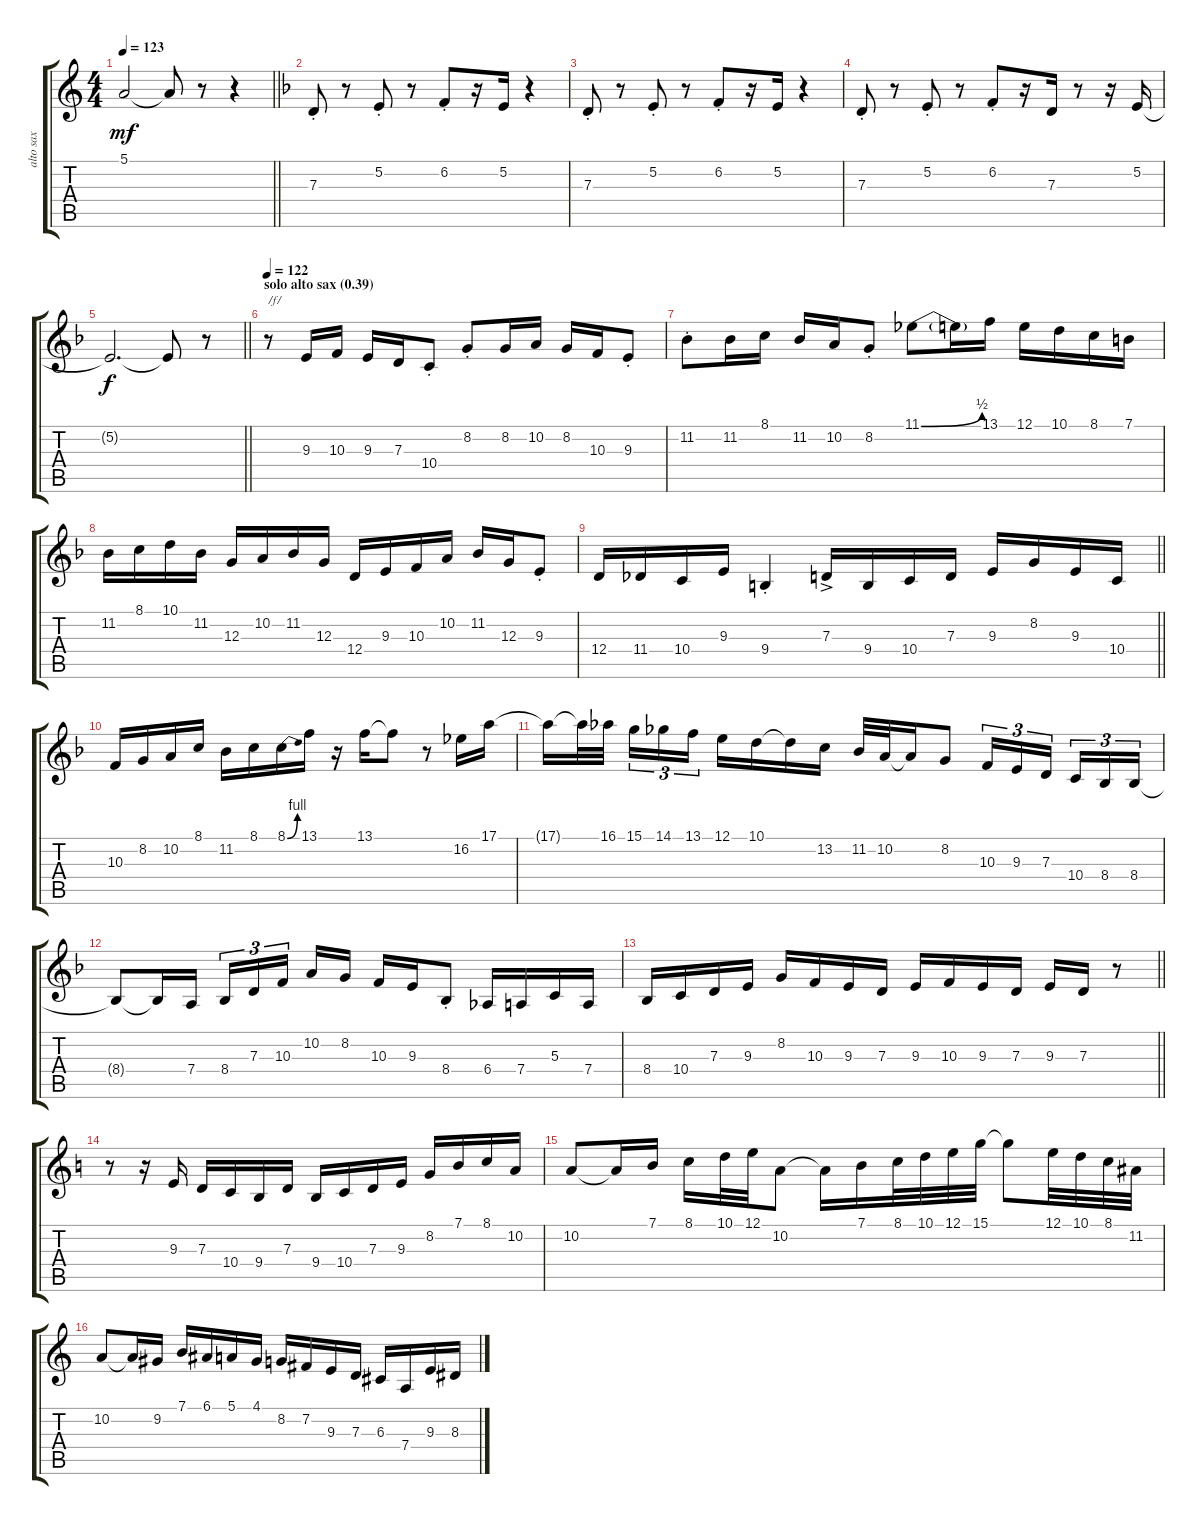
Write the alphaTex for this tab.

\track ("alto sax" "alto sax") {instrument altosax}
\staff {score tabs}
\tuning (E4 B3 G3 D3 A2 E2) {hide}
\ts (4 4)
\tempo 123
\clef g2
\barLineRight lightlight
\ks c
5.1.2{dy mf} 5.1{t}.8 r.8 r.4 |
\ks f
7.3{st}.8 r.8 5.2{st}.8 r.8 6.2{st}.8 r.16 5.2.16 r.4 |
7.3{st}.8 r.8 5.2{st}.8 r.8 6.2{st}.8 r.16 5.2.16 r.4 |
7.3{st}.8 r.8 5.2{st}.8 r.8 6.2{st}.8 r.16 7.3.16 r.8 r.16 5.2.16 |
\barLineRight lightlight
5.2{t}.2{d dy f} 5.2{t}.8 r.8 |
\section ("" "solo alto sax (0.39)")
\tempo 122
r.8{txt "/f/"} 9.3.16 10.3.16 9.3.16 7.3.16 10.4{st}.8 8.2{st}.8 8.2.16 10.2.16 8.2.16 10.3.16 9.3{st}.8 |
11.2{st}.8 11.2.16 8.1.16 11.2.16 10.2.16 8.2{st}.8 11.1{be (bend 0 0 60 2)}.8 11.1{t}.16 13.1.16 12.1.16 10.1.16 8.1.16 7.1.16 |
11.2.16 8.1.16 10.1.16 11.2.16 12.3.16 10.2.16 11.2.16 12.3.16 12.4.16 9.3.16 10.3.16 10.2.16 11.2.16 12.3.16 9.3{st}.8 |
\barLineRight lightlight
12.4.16 11.4.16 10.4.16 9.3.16 9.4{st}.4 7.3{ac}.16 9.4.16 10.4.16 7.3.16 9.3.16 8.2.16 9.3.16 10.4.16 |
10.3.16 8.2.16 10.2.16 8.1.16 11.2.16 8.1.16 8.1{be (bend 0 0 60 4)}.16 13.1.16 r.16 13.1.16 13.1{t}.8 r.8 16.2.16 17.1.16 |
17.1{t}.16 17.1{t}.32 16.1.32{beam splitsecondary} 15.1.16{tu (3 2)} 14.1.16{tu (3 2)} 13.1.16{tu (3 2)} 12.1.16 10.1.16 10.1{t}.16 13.2.16 11.2.32 10.2.32 10.2{t}.16 8.2.8 10.3.16{tu (3 2)} 9.3.16{tu (3 2)} 7.3.16{tu (3 2) beam splitsecondary} 10.4.16{tu (3 2)} 8.4.16{tu (3 2)} 8.4.16{tu (3 2)} |
8.4{t}.8 8.4{t}.16 7.4.16 8.4.16{tu (3 2)} 7.3.16{tu (3 2)} 10.3.16{tu (3 2) beam splitsecondary} 10.2.16 8.2.16 10.3.16 9.3.16 8.4{st}.8 6.4.16 7.4.16 5.3.16 7.4.16 |
\barLineRight lightlight
8.4.16 10.4.16 7.3.16 9.3.16 8.2.16 10.3.16 9.3.16 7.3.16 9.3.16 10.3.16 9.3.16 7.3.16 9.3.16 7.3.16 r.8 |
\ks c
r.8 r.16 9.3.16 7.3.16 10.4.16 9.4.16 7.3.16 9.4.16 10.4.16 7.3.16 9.3.16 8.2.16 7.1.16 8.1.16 10.2.16 |
10.2.8 10.2{t}.16 7.1.16 8.1.16 10.1.32 12.1.32 10.2.8 10.2{t}.16 7.1.16 8.1.32 10.1.32 12.1.32 15.1.32 15.1{t}.8 12.1.32 10.1.32 8.1.32 11.2.32 |
10.2.8 10.2{t}.16 9.2.16 7.1.16 6.1.16 5.1.16 4.1.16 8.2.16 7.2.16 9.3.16 7.3.16 6.3.16 7.4.16 9.3.16 8.3.16
